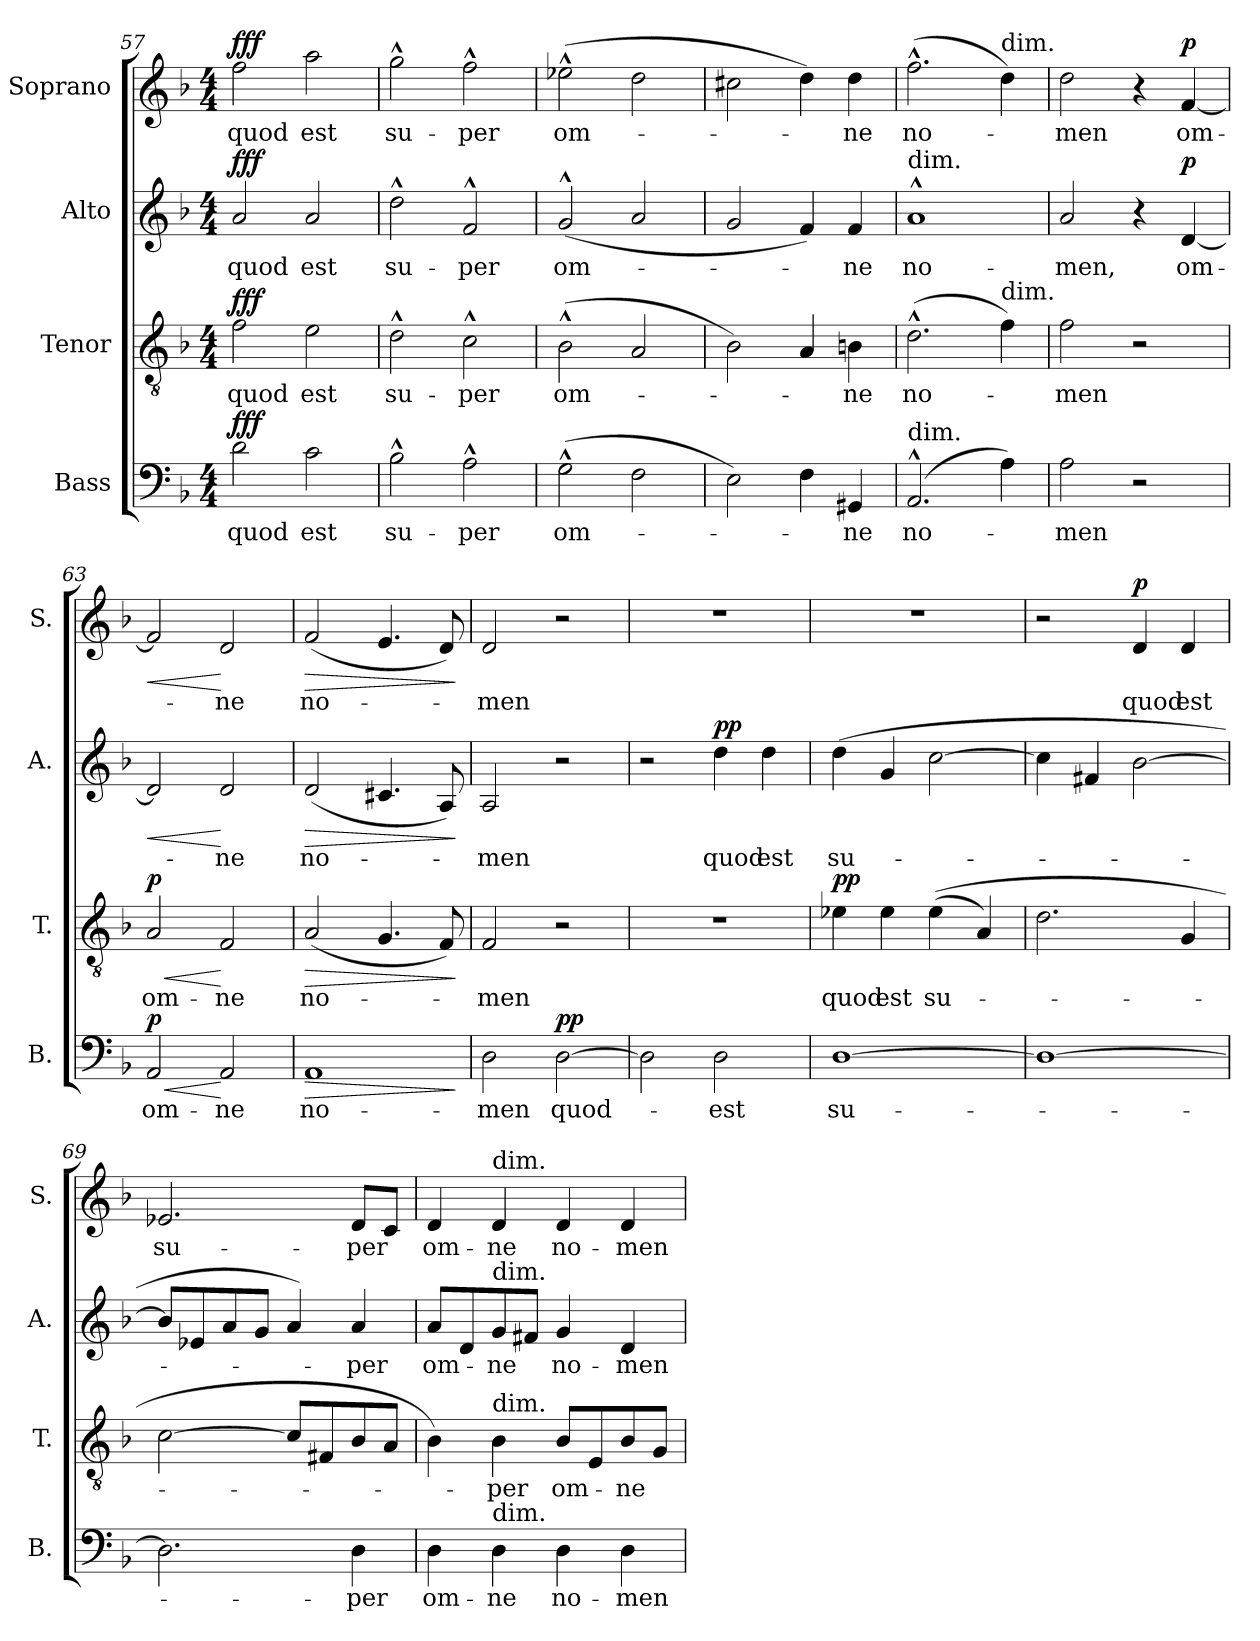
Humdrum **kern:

**kern	**text	**dynam	**kern	**text	**dynam	**kern	**text	**dynam	**kern	**text	**dynam
*part4	*part4	*part4	*part3	*part3	*part3	*part2	*part2	*part2	*part1	*part1	*part1
*staff4	*staff4	*staff4	*staff3	*staff3	*staff3	*staff2	*staff2	*staff2	*staff1	*staff1	*staff1
*I"Bass	*	*	*I"Tenor	*	*	*I"Alto	*	*	*I"Soprano	*	*
*I'B.	*	*	*I'T.	*	*	*I'A.	*	*	*I'S.	*	*
!!LO:LB:g=z
*clefF4	*	*	*clefGv2	*	*	*clefG2	*	*	*clefG2	*	*
*k[b-]	*	*	*k[b-]	*	*	*k[b-]	*	*	*k[b-]	*	*
*M4/4	*	*	*M4/4	*	*	*M4/4	*	*	*M4/4	*	*
=57	=57	=57	=57	=57	=57	=57	=57	=57	=57	=57	=57
!	!LO:LY:b	!LO:DY:a	!	!LO:LY:b	!LO:DY:a	!	!LO:LY:b	!LO:DY:a	!	!LO:LY:b	!LO:DY:a
2d\	quod	fff	2f\	quod	fff	2a/	quod	fff	2ff\	quod	fff
!	!LO:LY:b	!	!	!LO:LY:b	!	!	!LO:LY:b	!	!	!LO:LY:b	!
2c\	est	.	2e\	est	.	2a/	est	.	2aa\	est	.
=58	=58	=58	=58	=58	=58	=58	=58	=58	=58	=58	=58
!	!LO:LY:b	!	!	!LO:LY:b	!	!	!LO:LY:b	!	!	!LO:LY:b	!
2B-^^\	su-	.	2d^^\	su-	.	2dd^^\	su-	.	2gg^^\	su-	.
!	!LO:LY:b	!	!	!LO:LY:b	!	!	!LO:LY:b	!	!	!LO:LY:b	!
2A^^\	-per	.	2c^^\	-per	.	2f^^/	-per	.	2ff^^\	-per	.
=59	=59	=59	=59	=59	=59	=59	=59	=59	=59	=59	=59
!	!LO:LY:b	!	!	!LO:LY:b	!	!	!LO:LY:b	!	!	!LO:LY:b	!
(>2G^^\	om-	.	(>2B-^^\	om-	.	(>2g^^/	om-	.	(>2ee-X^^\	om-	.
2F\	.	.	2A/	.	.	2a/	.	.	2dd\	.	.
=60	=60	=60	=60	=60	=60	=60	=60	=60	=60	=60	=60
2E\)	.	.	2B-\)	.	.	2g/	.	.	2cc#X\	.	.
4F\	.	.	4A/	.	.	4f/)	.	.	4dd\)	.	.
!	!LO:LY:b	!	!	!LO:LY:b	!	!	!LO:LY:b	!	!	!LO:LY:b	!
4GG#X/	-ne	.	4Bn\	-ne	.	4f/	-ne	.	4dd\	-ne	.
=61	=61	=61	=61	=61	=61	=61	=61	=61	=61	=61	=61
!	!	!	!	!	!	!LO:TX:a:t=dim.	!	!	!	!	!
!LO:TX:a:t=dim.	!	!	!	!	!	!	!	!	!	!	!
!	!LO:LY:b	!	!	!LO:LY:b	!	!	!LO:LY:b	!	!	!LO:LY:b	!
(>2.AA^^/	no-	.	(>2.d^^\	no-	.	1a^^	no-	.	(>2.ff^^\	no-	.
!	!	!	!	!	!	!	!	!	!LO:TX:t=dim.	!	!
!	!	!	!LO:TX:a:t=dim.	!	!	!	!	!	!	!	!
4A\)	.	.	4f\)	.	.	.	.	.	4dd\)	.	.
=62	=62	=62	=62	=62	=62	=62	=62	=62	=62	=62	=62
!	!LO:LY:b	!	!	!LO:LY:b	!	!	!LO:LY:b	!	!	!LO:LY:b	!
2A\	-men	.	2f\	-men	.	2a/	-men,	.	2dd\	-men	.
2r	.	.	2r	.	.	4r	.	.	4r	.	.
!	!	!	!	!	!	!	!LO:LY:b	!LO:DY:a	!	!LO:LY:b	!LO:DY:a
.	.	.	.	.	.	[4d/	om-	p	[4f/	om-	p
=63	=63	=63	=63	=63	=63	=63	=63	=63	=63	=63	=63
!	!LO:LY:b	!LO:HP:b	!	!LO:LY:b	!LO:HP:b	!	!	!LO:HP:b	!	!	!LO:HP:b
!	!	!LO:DY:n=1:a	!	!	!LO:DY:n=1:a	!	!	!	!	!	!
2AA/	om-	< p	2A/	om-	< p	2d/]	.	<	2f/]	.	<
!	!LO:LY:b	!	!	!LO:LY:b	!	!	!LO:LY:b	!	!	!LO:LY:b	!
2AA/	-ne	[	2F/	-ne	[	2d/	-ne	[	2d/	-ne	[
=64	=64	=64	=64	=64	=64	=64	=64	=64	=64	=64	=64
!	!LO:LY:b	!LO:HP:b	!	!LO:LY:b	!LO:HP:b	!	!LO:LY:b	!LO:HP:b	!	!LO:LY:b	!LO:HP:b
1AA	no-	>	(<2A/	no-	>	(<2d/	no-	>	(<2f/	no-	>
.	.	.	4.G/	.	.	4.c#X/	.	.	4.e/	.	.
.	.	.	8F/)	.	.	8A/)	.	.	8d/)	.	.
.	.	]	.	.	]	.	.	]	.	.	]
=65	=65	=65	=65	=65	=65	=65	=65	=65	=65	=65	=65
!	!LO:LY:b	!	!	!LO:LY:b	!	!	!LO:LY:b	!	!	!LO:LY:b	!
2D\	-men	.	2F/	-men	.	2A/	-men	.	2d/	-men	.
!	!LO:LY:b	!LO:DY:a	!	!	!	!	!	!	!	!	!
[2D\	quod-	pp	2r	.	.	2r	.	.	2r	.	.
!!LO:PB:g=z
=66	=66	=66	=66	=66	=66	=66	=66	=66	=66	=66	=66
2D\]	.	.	1r	.	.	2r	.	.	1r	.	.
!	!LO:LY:b	!	!	!	!	!	!LO:LY:b	!LO:DY:a	!	!	!
2D\	-est	.	.	.	.	4dd\	quod	pp	.	.	.
!	!	!	!	!	!	!	!LO:LY:b	!	!	!	!
.	.	.	.	.	.	4dd\	est	.	.	.	.
=67	=67	=67	=67	=67	=67	=67	=67	=67	=67	=67	=67
!	!LO:LY:b	!	!	!LO:LY:b	!LO:DY:a	!	!LO:LY:b	!	!	!	!
[1D	su-	.	4e-X\	quod	pp	(>4dd\	su-	.	1r	.	.
!	!	!	!	!LO:LY:b	!	!	!	!	!	!	!
.	.	.	4e-\	est	.	4g/	.	.	.	.	.
!	!	!	!	!LO:LY:b	!	!	!	!	!	!	!
.	.	.	(>(>4e-\	su-	.	[2cc\	.	.	.	.	.
.	.	.	4A/)	.	.	.	.	.	.	.	.
=68	=68	=68	=68	=68	=68	=68	=68	=68	=68	=68	=68
1D_	.	.	2.d\	.	.	4cc\]	.	.	2r	.	.
.	.	.	.	.	.	4f#X/	.	.	.	.	.
!	!	!	!	!	!	!	!	!	!	!LO:LY:b	!LO:DY:a
.	.	.	.	.	.	[2b-\	.	.	4d/	quod	p
!	!	!	!	!	!	!	!	!	!	!LO:LY:b	!
.	.	.	4G/	.	.	.	.	.	4d/	est	.
=69	=69	=69	=69	=69	=69	=69	=69	=69	=69	=69	=69
!	!	!	!	!	!	!	!	!	!	!LO:LY:b	!
2.D\]	.	.	[2c\	.	.	8b-/L]	.	.	2.e-X/	su-	.
.	.	.	.	.	.	8e-X/	.	.	.	.	.
.	.	.	.	.	.	8a/	.	.	.	.	.
.	.	.	.	.	.	8g/J	.	.	.	.	.
.	.	.	8c/L]	.	.	4a/)	.	.	.	.	.
.	.	.	8F#X/	.	.	.	.	.	.	.	.
!	!LO:LY:b	!	!	!	!	!	!LO:LY:b	!	!	!LO:LY:b	!
4D\	-per	.	8B-/	.	.	4a/	-per	.	8d/L	-per	.
.	.	.	8A/J	.	.	.	.	.	8c/J	.	.
=70	=70	=70	=70	=70	=70	=70	=70	=70	=70	=70	=70
!	!LO:LY:b	!	!	!	!	!	!LO:LY:b	!	!	!LO:LY:b	!
4D\	om-	.	4B-\)	.	.	8a/L	om-	.	4d/	om-	.
.	.	.	.	.	.	8d/	.	.	.	.	.
!	!	!	!	!	!	!	!	!	!LO:TX:t=dim.	!	!
!	!	!	!	!	!	!LO:TX:a:t=dim.	!	!	!	!	!
!	!	!	!LO:TX:a:t=dim.	!	!	!	!	!	!	!	!
!LO:TX:a:t=dim.	!	!	!	!	!	!	!	!	!	!	!
!	!LO:LY:b	!	!	!LO:LY:b	!	!	!LO:LY:b	!	!	!LO:LY:b	!
4D\	-ne	.	4B-\	-per	.	8g/	-ne	.	4d/	-ne	.
.	.	.	.	.	.	8f#X/J	.	.	.	.	.
!	!LO:LY:b	!	!	!LO:LY:b	!	!	!LO:LY:b	!	!	!LO:LY:b	!
4D\	no-	.	8B-/L	om-	.	4g/	no-	.	4d/	no-	.
.	.	.	8E/	.	.	.	.	.	.	.	.
!	!LO:LY:b	!	!	!LO:LY:b	!	!	!LO:LY:b	!	!	!LO:LY:b	!
4D\	-men	.	8B-/	-ne	.	4d/	-men	.	4d/	-men	.
.	.	.	8G/J	.	.	.	.	.	.	.	.
=	=	=	=	=	=	=	=	=	=	=	=
*-	*-	*-	*-	*-	*-	*-	*-	*-	*-	*-	*-
